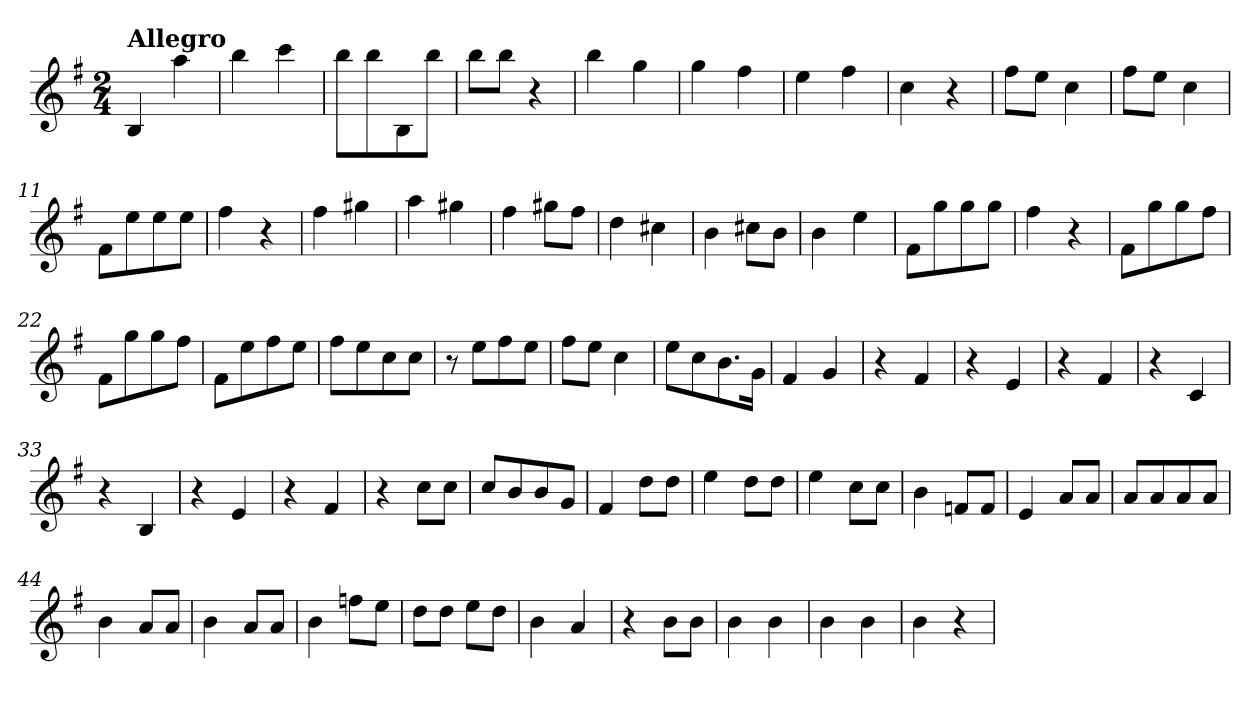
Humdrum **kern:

**kern
*part1
*staff1
*clefG2
*k[f#]
*G:
*M2/4
=1
!LO:TX:a:B:t=Allegro
4B
4aa
=2
4bb
4ccc
=3
8bbL
8bb
8B
8bbJ
=4
8bbL
8bbJ
4r
=5
4bb
4gg
=6
4gg
4ff#
=7
4ee
4ff#
=8
4cc
4r
=9
8ff#L
8eeJ
4cc
=10
8ff#L
8eeJ
4cc
=11
8f#L
8ee
8ee
8eeJ
=12
4ff#
4r
=13
4ff#
4gg#X
=14
4aa
4gg#X
=15
4ff#
8gg#XL
8ff#J
=16
4dd
4cc#X
=17
4b
8cc#XL
8bJ
=18
4b
4ee
=19
8f#L
8gg
8gg
8ggJ
=20
4ff#
4r
=21
8f#L
8gg
8gg
8ff#J
=22
8f#L
8gg
8gg
8ff#J
=23
8f#L
8ee
8ff#
8eeJ
=24
8ff#L
8ee
8cc
8ccJ
=25
8r
8eeL
8ff#
8eeJ
=26
8ff#L
8eeJ
4cc
=27
8eeL
8cc
8.b
16gJk
=28
4f#
4g
=29
4r
4f#
=30
4r
4e
=31
4r
4f#
=32
4r
4c
=33
4r
4B
=34
4r
4e
=35
4r
4f#
=36
4r
8ccL
8ccJ
=37
8ccL
8b
8b
8gJ
=38
4f#
8ddL
8ddJ
=39
4ee
8ddL
8ddJ
=40
4ee
8ccL
8ccJ
=41
4b
8fnL
8fJ
=42
4e
8aL
8aJ
=43
8aL
8a
8a
8aJ
=44
4b
8aL
8aJ
=45
4b
8aL
8aJ
=46
4b
8ffnL
8eeJ
=47
8ddL
8ddJ
8eeL
8ddJ
=48
4b
4a
=49
4r
8bL
8bJ
=50
4b
4b
=51
4b
4b
=52
4b
4r
=
*-
